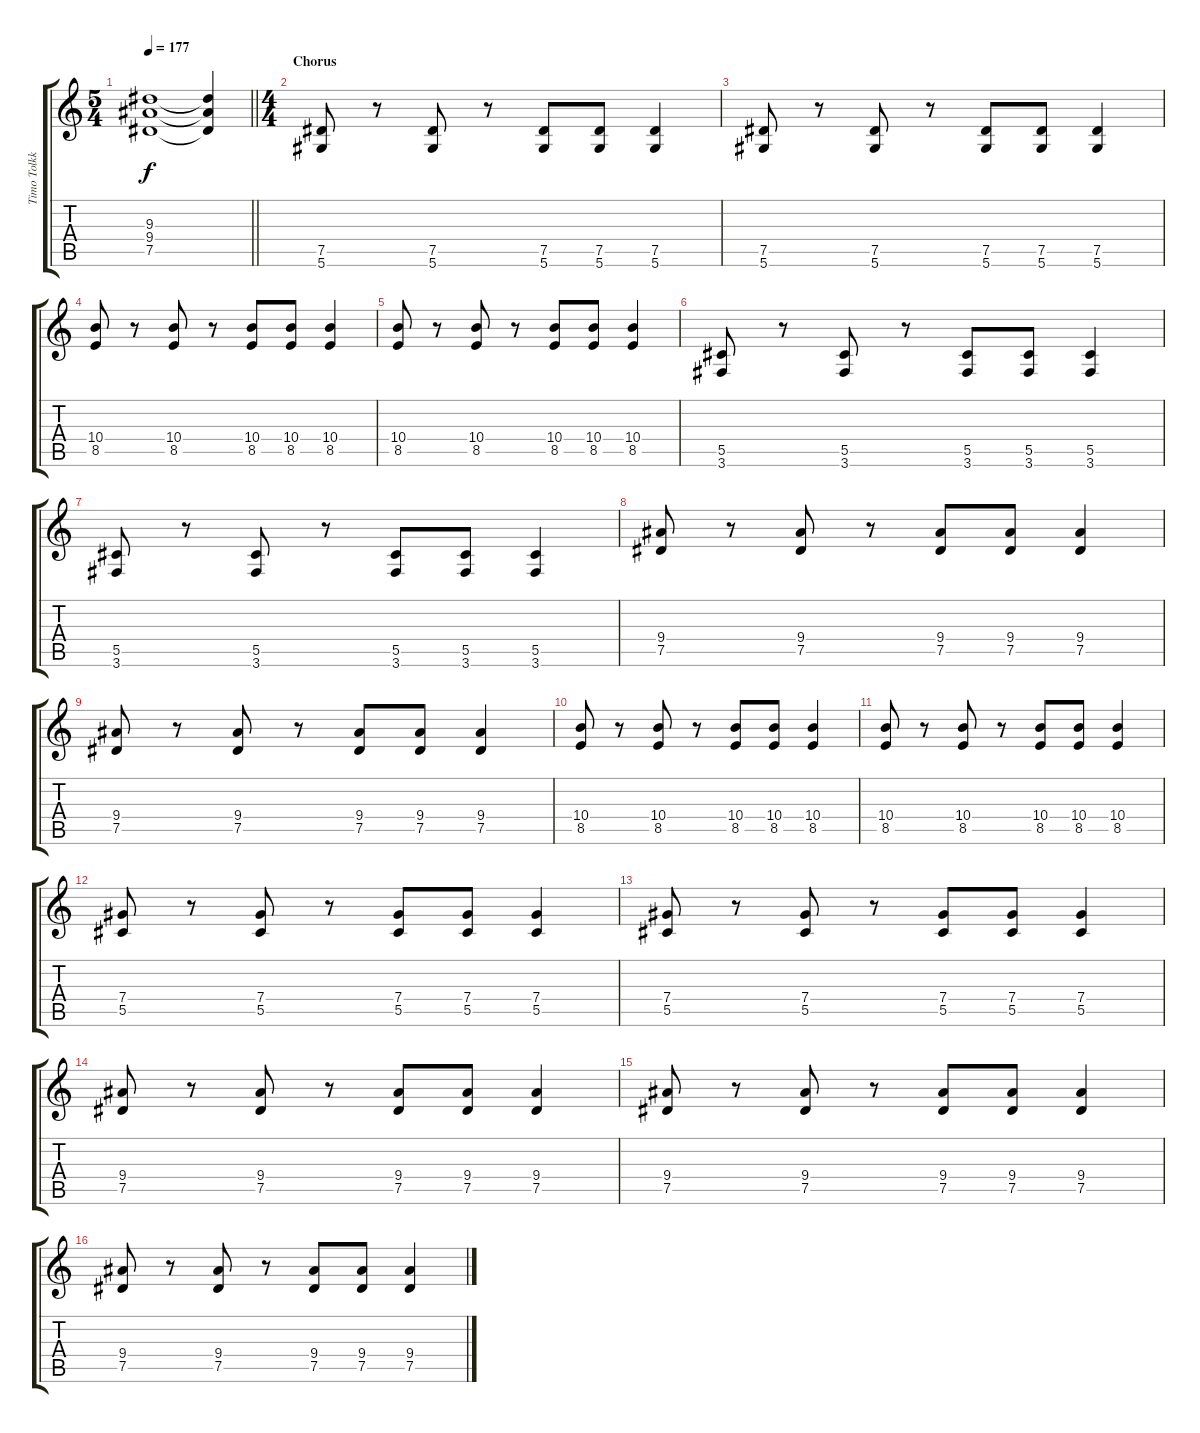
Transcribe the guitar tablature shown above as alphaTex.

\track ("Timo Tolkki 1" "Timo Tolkk") {instrument distortionguitar}
\staff {score tabs}
\tuning (Eb4 Bb3 Gb3 Db3 Ab2 Eb2) {hide}
\ts (5 4)
\tempo 177
\clef g2
\barLineRight lightlight
\ks c
(9.3 9.4 7.5).1{dy f} (9.3{t} 9.4{t} 7.5{t}).4 |
\ts (4 4)
\section ("" "Chorus")
(7.5 5.6).8 r.8 (7.5 5.6).8 r.8 (7.5 5.6).8 (7.5 5.6).8 (7.5 5.6).4 |
(7.5 5.6).8 r.8 (7.5 5.6).8 r.8 (7.5 5.6).8 (7.5 5.6).8 (7.5 5.6).4 |
(10.4 8.5).8 r.8 (10.4 8.5).8 r.8 (10.4 8.5).8 (10.4 8.5).8 (10.4 8.5).4 |
(10.4 8.5).8 r.8 (10.4 8.5).8 r.8 (10.4 8.5).8 (10.4 8.5).8 (10.4 8.5).4 |
(5.5 3.6).8 r.8 (5.5 3.6).8 r.8 (5.5 3.6).8 (5.5 3.6).8 (5.5 3.6).4 |
(5.5 3.6).8 r.8 (5.5 3.6).8 r.8 (5.5 3.6).8 (5.5 3.6).8 (5.5 3.6).4 |
(9.4 7.5).8 r.8 (9.4 7.5).8 r.8 (9.4 7.5).8 (9.4 7.5).8 (9.4 7.5).4 |
(9.4 7.5).8 r.8 (9.4 7.5).8 r.8 (9.4 7.5).8 (9.4 7.5).8 (9.4 7.5).4 |
(10.4 8.5).8 r.8 (10.4 8.5).8 r.8 (10.4 8.5).8 (10.4 8.5).8 (10.4 8.5).4 |
(10.4 8.5).8 r.8 (10.4 8.5).8 r.8 (10.4 8.5).8 (10.4 8.5).8 (10.4 8.5).4 |
(7.4 5.5).8 r.8 (7.4 5.5).8 r.8 (7.4 5.5).8 (7.4 5.5).8 (7.4 5.5).4 |
(7.4 5.5).8 r.8 (7.4 5.5).8 r.8 (7.4 5.5).8 (7.4 5.5).8 (7.4 5.5).4 |
(9.4 7.5).8 r.8 (9.4 7.5).8 r.8 (9.4 7.5).8 (9.4 7.5).8 (9.4 7.5).4 |
(9.4 7.5).8 r.8 (9.4 7.5).8 r.8 (9.4 7.5).8 (9.4 7.5).8 (9.4 7.5).4 |
(9.4 7.5).8 r.8 (9.4 7.5).8 r.8 (9.4 7.5).8 (9.4 7.5).8 (9.4 7.5).4
